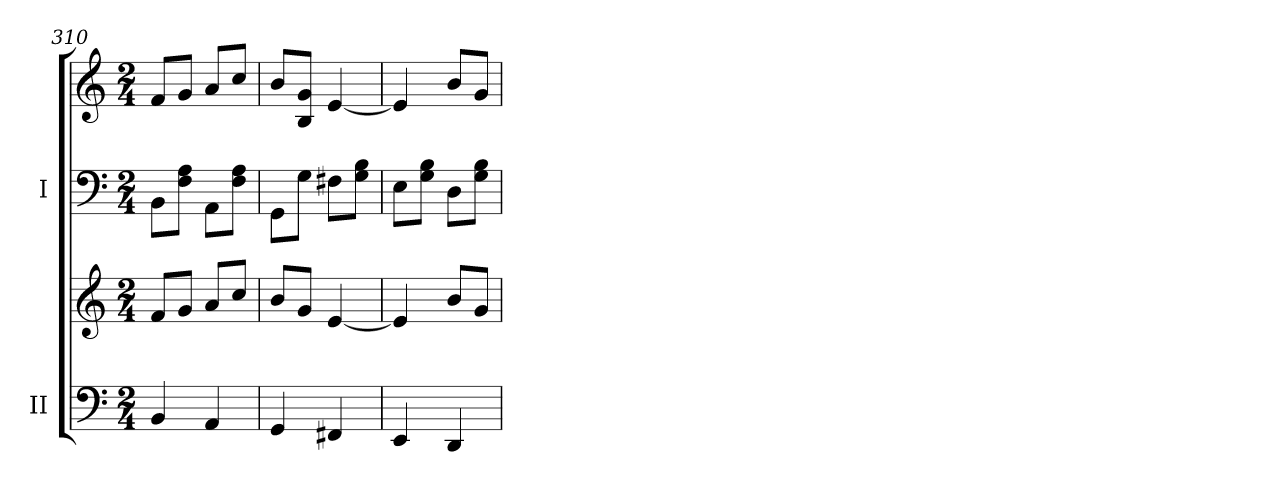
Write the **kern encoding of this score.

**kern	**kern	**kern	**kern
*part2	*part2	*part1	*part1
*staff4	*staff3	*staff2	*staff1
*I"II	*	*I"I	*
*I'II	*	*I'I	*
*clefF4	*clefG2	*clefF4	*clefG2
*k[]	*k[]	*k[]	*k[]
*a:	*a:	*a:	*a:
*M2/4	*M2/4	*M2/4	*M2/4
=310	=310	=310	=310
4BB/	8f/L	8BB\L	8f/L
.	8g/J	8F\ 8A\J	8g/J
4AA/	8a/L	8AA\L	8a/L
.	8cc/J	8F\ 8A\J	8cc/J
=311	=311	=311	=311
4GG/	8b/L	8GG\L	8b/L
.	8g/J	8G\J	8B/ 8g/J
4FF#X/	[4e/	8F#X\L	[4e/
.	.	8G\ 8B\J	.
!!LO:LB:g=z
=312	=312	=312	=312
4EE/	4e/]	8E\L	4e/]
.	.	8G\ 8B\J	.
4DD/	8b/L	8D\L	8b/L
.	8g/J	8G\ 8B\J	8g/J
=	=	=	=
*-	*-	*-	*-
